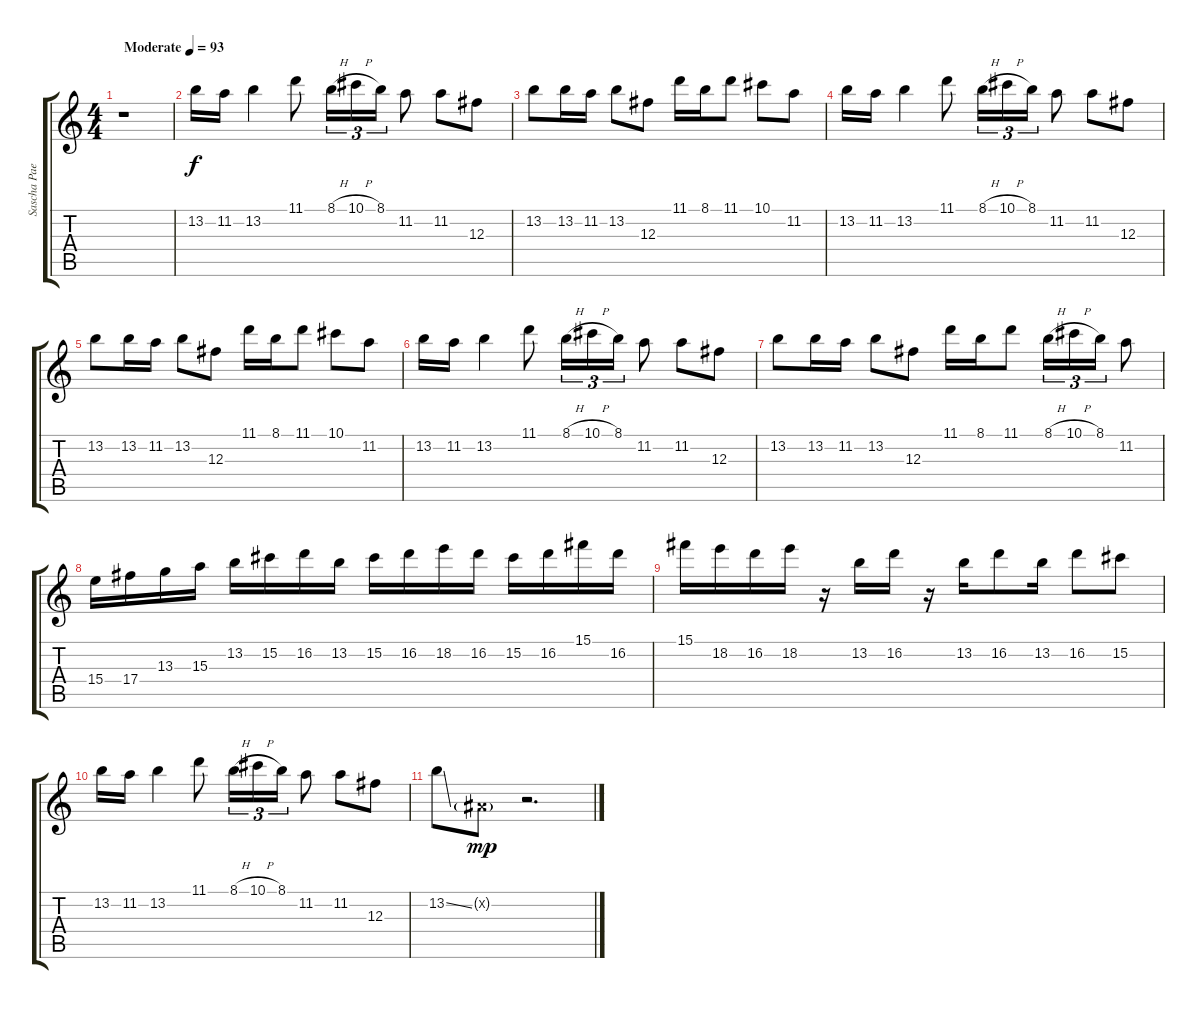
\track ("Sascha Paeth (lead guitar)" "Sascha Pae") {instrument distortionguitar}
\staff {score tabs}
\tuning (Eb4 Bb3 Gb3 Db3 Ab2 Eb2) {hide}
\ts (4 4)
\tempo (93 "Moderate")
\clef g2
\ks c
r.1{dy f instrument distortionguitar} |
13.2.16 11.2.16 13.2.4 11.1.8 8.1{h}.16{tu (3 2)} 10.1{h}.16{tu (3 2)} 8.1.16{tu (3 2)} 11.2.8 11.2.8 12.3.8 |
13.2.8 13.2.16 11.2.16 13.2.8 12.3.8 11.1.16 8.1.16 11.1.8 10.1.8 11.2.8 |
13.2.16 11.2.16 13.2.4 11.1.8 8.1{h}.16{tu (3 2)} 10.1{h}.16{tu (3 2)} 8.1.16{tu (3 2)} 11.2.8 11.2.8 12.3.8 |
13.2.8 13.2.16 11.2.16 13.2.8 12.3.8 11.1.16 8.1.16 11.1.8 10.1.8 11.2.8 |
13.2.16 11.2.16 13.2.4 11.1.8 8.1{h}.16{tu (3 2)} 10.1{h}.16{tu (3 2)} 8.1.16{tu (3 2)} 11.2.8 11.2.8 12.3.8 |
13.2.8 13.2.16 11.2.16 13.2.8 12.3.8 11.1.16 8.1.16 11.1.8 8.1{h}.16{tu (3 2)} 10.1{h}.16{tu (3 2)} 8.1.16{tu (3 2)} 11.2.8 |
15.4.16 17.4.16 13.3.16 15.3.16 13.2.16 15.2.16 16.2.16 13.2.16 15.2.16 16.2.16 18.2.16 16.2.16 15.2.16 16.2.16 15.1.16 16.2.16 |
15.1.16 18.2.16 16.2.16 18.2.16 r.16 13.2.16 16.2.16 r.16 13.2.16 16.2.8 13.2.16 16.2.8 15.2.8 |
13.2.16 11.2.16 13.2.4 11.1.8 8.1{h}.16{tu (3 2)} 10.1{h}.16{tu (3 2)} 8.1.16{tu (3 2)} 11.2.8 11.2.8 12.3.8 |
13.2{ss}.8 0.2{g x}.8{dy mp} r.2{d}
